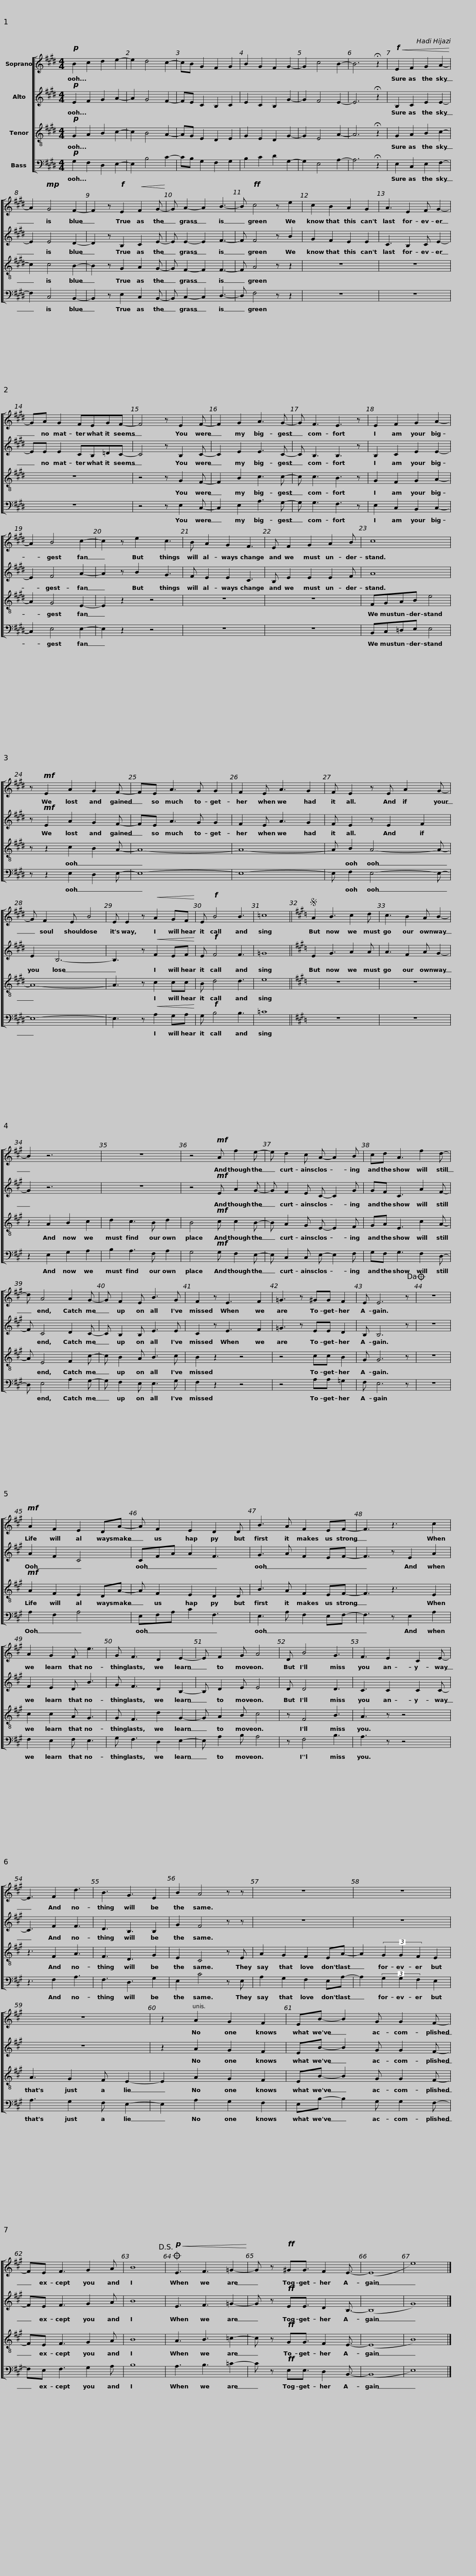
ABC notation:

X:1
%%score [ 1 2 3 4 ]
L:1/8
M:4/4
I:linebreak $
K:E
V:1 treble
V:2 treble
V:3 treble-8
V:4 bass
V:1
!p! B2 c2 d2 e2- | e2 d4 c2- | cB G2 F2 G2 | B2 G2 F2 G2- | G2 c4 B2- | %5
 B6 !fermata!z2 |!f!!<(! E2 F2 G2 A2-!<)! | A2!mp! G4 F2- |$ F2 z!f! E2!<(! F2 G-!<)! | G A2- A2 B3- | %10
 B!ff! c4 z e2 | c2 B2 A2 G2 | A3 E2 F G2- |$ GA G2 FEGF- | F4 z E2 F- | %15
 F2 G2 A3 G- | G F3 E3 z | E2 F2 G2 A2- |$ A2 B4 c2- | c2 z e2 c3 | %20
 B A2 G2 F3 | E F2 G2 A2 B | c8 |$ z!mf! E2 A2 G2 F- | FE A3 G G2 | %25
 F2 E A3 G2 | F E2 z E A2 G- |$ G F2 E B4 | E E2 z!<(! A2 GF!<)! | E!f! B4 B3 | %30
 =c8 ||[K:A]S A2 B3 c2 d |$ c3 B2 A B2- | B2 z6 | z8 | %35
 z4!mf! A f2 e- | e d2 c A- A2 B |$ cd A3 f2 d- | d A4 A2 G- | G F2 E B3 G | %40
 F2 z E3 F2 | =G3 z ^GG F2 |$ E E6 z!dacoda! | z8 |!mf! A2 F2 E2 DA- | %45
 A F2 E2 D2 D | B3 A F2 EF- |$ F3 z3 c2 | A2 G2 F e3 | G F3 D2 E2- | %50
 E F2 G A4 | D B4 G3 |$ F3 E2 C2 E- | E3 F2 d3 | B3 G3 E2 | %55
 B2 A4 z z | z8 |$ z8 | z8 | z2 A2 G2 F2 | %60
 EB- B2 G G2 F- |$ FE F3 G2 A | B8!D.S.! |$O!p!!<(! E3 F3 =G2-!<)! | G z!ff! ^GG3/2 F2 E3/2- | %65
 (E8 | e8) |] %67
V:2
!p! E2 F2 G2 A2- | A2 G4 F2- | FE C2 B,2 C2 | E2 C2 B,2 G2- | G2 F4 E2- | %5
 E6 !fermata!z2 | B,2 C2 E2 E2- | E2 E4 D2- |$ D2 z B,2 C2 E- | E E2- E2 F3- | %10
 F F4 z B2 | G2 F2 E2 E2 | C3 B,2 C E2- |$ EE E2 CB,=DC- | C4 z B,2 C- | %15
 C2 E2 E3 C- | C B,3 B,3 z | B,2 C2 E2 E2- |$ E2 F4 A2- | A2 z B2 G3 | %20
 F E2 E2 C3 | B, E2 E2 E2 F | A8 |$ z!mf! E2 A2 G2 F- | FE A3 G G2 | %25
 F2 E A3 G2 | F E2 z E2 F2 |$ E2 B,6- | B,3 z!<(! F2 EF!<)! | E!f! F4 F3 | %30
 =G8 ||[K:A] E2 G3 A2 A |$ A3 F2 A G2- | G2 z6 | z8 | %35
 z4!mf! E A2 G- | G F2 E C- C2 G |$ GF C3 A2 F- | F C4 D2 C- | C B,2 B, E3 E | %40
 C2 z E3 F2 | =G3 z EE D2 |$ B, B,6 z | z8 | A2 F2 C4 | %45
 CFA A2 F3 | G3 A F2 EF- |$ F3 z E2 A2 | F2 E2 D B3 | G F3 D2 B,2- | %50
 B, D2 E E4 | D D4 D3 |$ C3 C2 C2 C- | C3 F2 F3 | D3 B,3 B,2 | %55
 G2 F4 z z | z8 |$ z8 | z8 | z2 A2 G2 F2 | %60
 EB- B2 G G2 F- |$ FE F3 G2 A | B8 |$ E3 F3 =G2- | G z!ff! EE3/2 D2 B,3/2- | %65
 (B,8 | G8) |] %67
V:3
!p! G2 A2 B2 c2- | c2 B4 A2- | AG E2 D2 E2 | G2 E2 D2 G2- | G2 E4 A2- | %5
 A6 !fermata!z2 | G2 A2 B2 c2- | c2 c4 B2- |$ B2 z G2 A2 G- | G F2- F2 F3- | %10
 F A4 z z2 | z8 | z8 |$ z8 | z4 z G2 F- | %15
 F2 B2 c3 c- | c c3 B3 z | G2 F2 G2 A2- |$ A2 G4 E2- | E2 z2 z4 | %20
 z8 | z8 | FGAB e4 |$ z z2 c2 B2 A- | A8- | %25
 A8- | A B2 A4- A- |$ A8- | A3 z c2 cc | B d4 d3 | %30
 e8 ||[K:A] z8 |$ z8 | z2 A2 B2 c2 | d2 c3 B d2 | %35
 B4!mf! c c2 B- | B A2 G E- E2 F |$ GA E3 c2 A- | A E4 F2 c- | c B2 A B3 c | %40
 B2 z2 z4 | z4 cc B2 |$ G G6 z | z8 |!mf! A2 F2 E2 DA- | %45
 A F2 E2 D2 D | B3 A F2 EF- |$ F3 z3 E2 | c2 c2 A G3 | G F3 d2 G2- | %50
 G A2 B c4 | z F4 B3 |$ A3 z z4 | z3 F2 A3 | F3 D3 G2 | %55
 E2 C4 z E | A2 G2 F2 EA- |$ A2 (3G2 G2 F2 E2 | A3 G2 F E2- | E2 A2 G2 F2 | %60
 EB- B2 G G2 F- |$ FE F3 G2 A | B8 |$ A3 B3 =c2- | c z!ff! GG3/2 F2 E3/2- | %65
 (E8 | B8) |] %67
V:4
!p! G,2 F,2 D,2 E,2- | E,2 B,4 C2- | CB, G,2 F,2 G,2 | B,2 C2 D2 G,2- | G,2 E,4 A,2- | %5
 A,6 !fermata!z2 | E,2 C,2 E,2 F,2- | F,2 C,4 B,,2- |$ B,,2 z E,2 C,2 B,,- | B,, C,2- C,2 D,3- | %10
 D, F,4 z z2 | z8 | z8 |$ z8 | z4 z E,2 C,- | %15
 C,2 E,2 A,3 G,- | G, G,3 F,3 z | E,2 C,2 B,,2 C,2- |$ C,2 E,4 E,2- | E,2 z2 z4 | %20
 z8 | z8 | B,,C,=D,E, E,4 |$ z z2 E,2 D,2 E,- | E,8- | %25
 E,8- | E, F,2 E,4- E,- |$ E,8- | E,3 z!<(! A,2 G,A,!<)! | G,!f! B,4 B,3 | %30
 =C8 ||[K:A] z8 |$ z8 | z2 E,2 G,2 A,2 | B,2 A,3 F, A,2 | %35
 G,4!mf! G, F,2 E,- | E, C,2 C, E,- E,2 F, |$ G,F, G,3 F,2 D,- | D, E,4 A,2 G,- | G, F,2 E, E,3 G, | %40
 F,2 z2 z4 | z4 A,A, =G,2 |$ F, E,6 z | z8 | A,2 F,2 A,4 | %45
 E,F,A, C2 F,3 | E,3 A, F,2 E,F,- |$ F,3 z E,2 A,2 | F,2 E,2 F, E,3 | G, F,3 D,2 E,2- | %50
 E, A,2 B, A,4 | z F,4 B,3 |$ A,3 z z4 | z3 F,2 A,3 | F,3 D,3 G,2 | %55
 E,2 C4 z E, | A,2 G,2 F,2 E,A,- |$ A,2 (3G,2 G,2 F,2 E,2 | A,3 G,2 F, E,2- | E,2 A,2 G,2 F,2 | %60
 E,B,- B,2 G, G,2 F,- |$ F,E, F,3 G,2 A, | B,8 |$ A,3 B,3 =C2- | C z!ff! E,E,3/2 D,2 B,,3/2- | %65
 (B,,8 | E,8) |] %67
